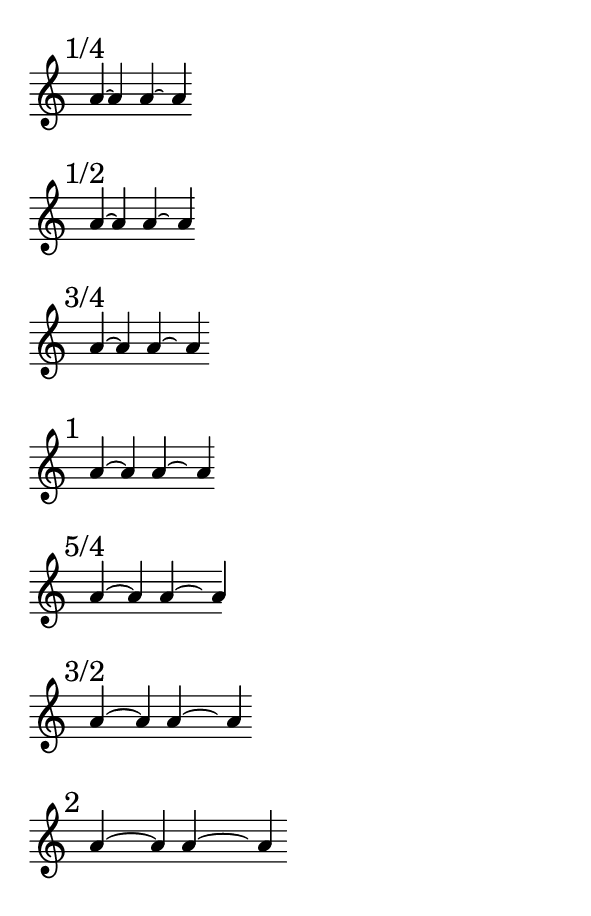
\paper { indent = 0  ragged-right = ##t paper-width = 10 \cm line-width = 9 \cm }

shapeTie =
  #(define-music-function (parser location offsets) (list?)
    #{
       \once \override Tie #'control-points = #(alter-curve $offsets)
    #})

#(define ((alter-curve offsets) grob)
   ;; get default control-points
   (let ((coords (ly:tie::calc-control-points grob))
         (n 0))
     ;; add offsets to default coordinates
     (define loop (lambda (n)
                    (set-car! (list-ref coords n)
                              (+ (list-ref offsets (* 2 n))
                                 (car (list-ref coords n))))
                    (set-cdr! (list-ref coords n)
                              (+ (list-ref offsets (1+ (* 2 n)))
                                 (cdr (list-ref coords n))))
                    (if (< n 3)
                        (loop (1+ n)))))
     ;; return altered coordinates
     (loop n)
     coords))

br = { \bar "" \break }

% #(set-global-staff-size 10)

\layout { \context { \Voice \override Tie #'direction = #UP } }

\transpose d a

\new Staff \with { \override StaffSymbol #'line-count = #5 \remove Time_signature_engraver } { \time 9999/1 \set tieWaitForNote = ##t
    \mark "1/4"
    d'4*1/4 ~ d'4
    \bar "" 
    <<
      {
        \once \override Tie #'control-points = 
        #'((1.504 . 0.22) (1.687 . 0.45) (2.065 . 0.45) (2.248 . 0.22))
        d'4*1/2 ~ \hideNotes d' \unHideNotes
      }
      \new Voice { 
        \once \override Stem #'extra-offset = #'(1.82 . 0)
        \once \override NoteHead #'extra-offset = #'(1.82 . 0) 
        d'4
      }
    >>
    \br 
    
    \mark "1/2"
    d'4*1/2 ~ d'4
    \bar "" 
    <<
      {
        \once \override Tie #'control-points = 
        #'((1.554 . 0.22) (1.752 . 0.52) (2.290 . 0.52) (2.488 . 0.22))
        d'4*1/2 ~ \hideNotes d' \unHideNotes
      }
      \new Voice { 
        \once \override Stem #'extra-offset = #'(2.11 . 0)
        \once \override NoteHead #'extra-offset = #'(2.11 . 0) 
        d'4
      }
    >>
    \br
    
    \mark "3/4"
    d'4*3/4 ~ d'4
    \bar "" 
    <<
      {
        \once \override Tie #'control-points = 
        #'((1.554 . 0.22) (1.841 . 0.6) (2.551 . 0.6) (2.838 . 0.22))
        d'4 ~ \hideNotes d' \unHideNotes
      }
      \new Voice { 
        \once \override Stem #'extra-offset = #'(2.51 . 0)
        \once \override NoteHead #'extra-offset = #'(2.51 . 0) 
        d'4
      }
    >>
    \br
    
    \mark "1"
    d'4 ~ d'4
    \bar "" 
    <<
      {
        \once \override Tie #'control-points = 
        #'((1.554 . 0.22) (1.951 . 0.67) (2.931 . 0.67) (3.328 . 0.22))
        d'4 ~ \hideNotes d' \unHideNotes
      }
      \new Voice { 
        \once \override Stem #'extra-offset = #'(3.00 . 0)
        \once \override NoteHead #'extra-offset = #'(3.00 . 0) 
        d'4
      }
    >>
    \br
    
    \mark "5/4"
    d'4 ~ s16 d'4
    \bar "" 
    <<
      {
        \once \override Tie #'control-points = 
        #'((1.554 . 0.22) (2.118 . 0.77) (3.513 . 0.77) (4.078 . 0.22))
        d'4 ~ \hideNotes d' \unHideNotes
      }
      \new Voice { 
        \once \override Stem #'extra-offset = #'(3.75 . 0)
        \once \override NoteHead #'extra-offset = #'(3.75 . 0) 
        d'4
      }
    >>
    \br
    
    \mark "3/2"
    d'4 ~ s8 d'4
    \bar "" 
    <<
      {
        \once \override Tie #'control-points = 
        #'((1.554 . 0.22) (2.186 . 0.82) (4.196 . 0.82) (4.828 . 0.22))
        d'4*3/2 ~ \hideNotes d' \unHideNotes
      }
      \new Voice { 
        \once \override Stem #'extra-offset = #'(4.5 . 0)
        \once \override NoteHead #'extra-offset = #'(4.5 . 0) 
        d'4
      }
    >>
    \br
    
    \mark "2"
    d'4 ~ s4 d'4
    \bar "" 
    <<
      {
        \once \override Tie #'control-points = 
        #'((1.554 . 0.22) (2.322 . 0.87) (5.560 . 0.87) (6.328 . 0.22))
        d'4*2 ~ \hideNotes d' \unHideNotes
      }
      \new Voice { 
        \once \override Stem #'extra-offset = #'(6.00 . 0)
        \once \override NoteHead #'extra-offset = #'(6.00 . 0) 
        d'4
      }
    >>
    \br
    
  }